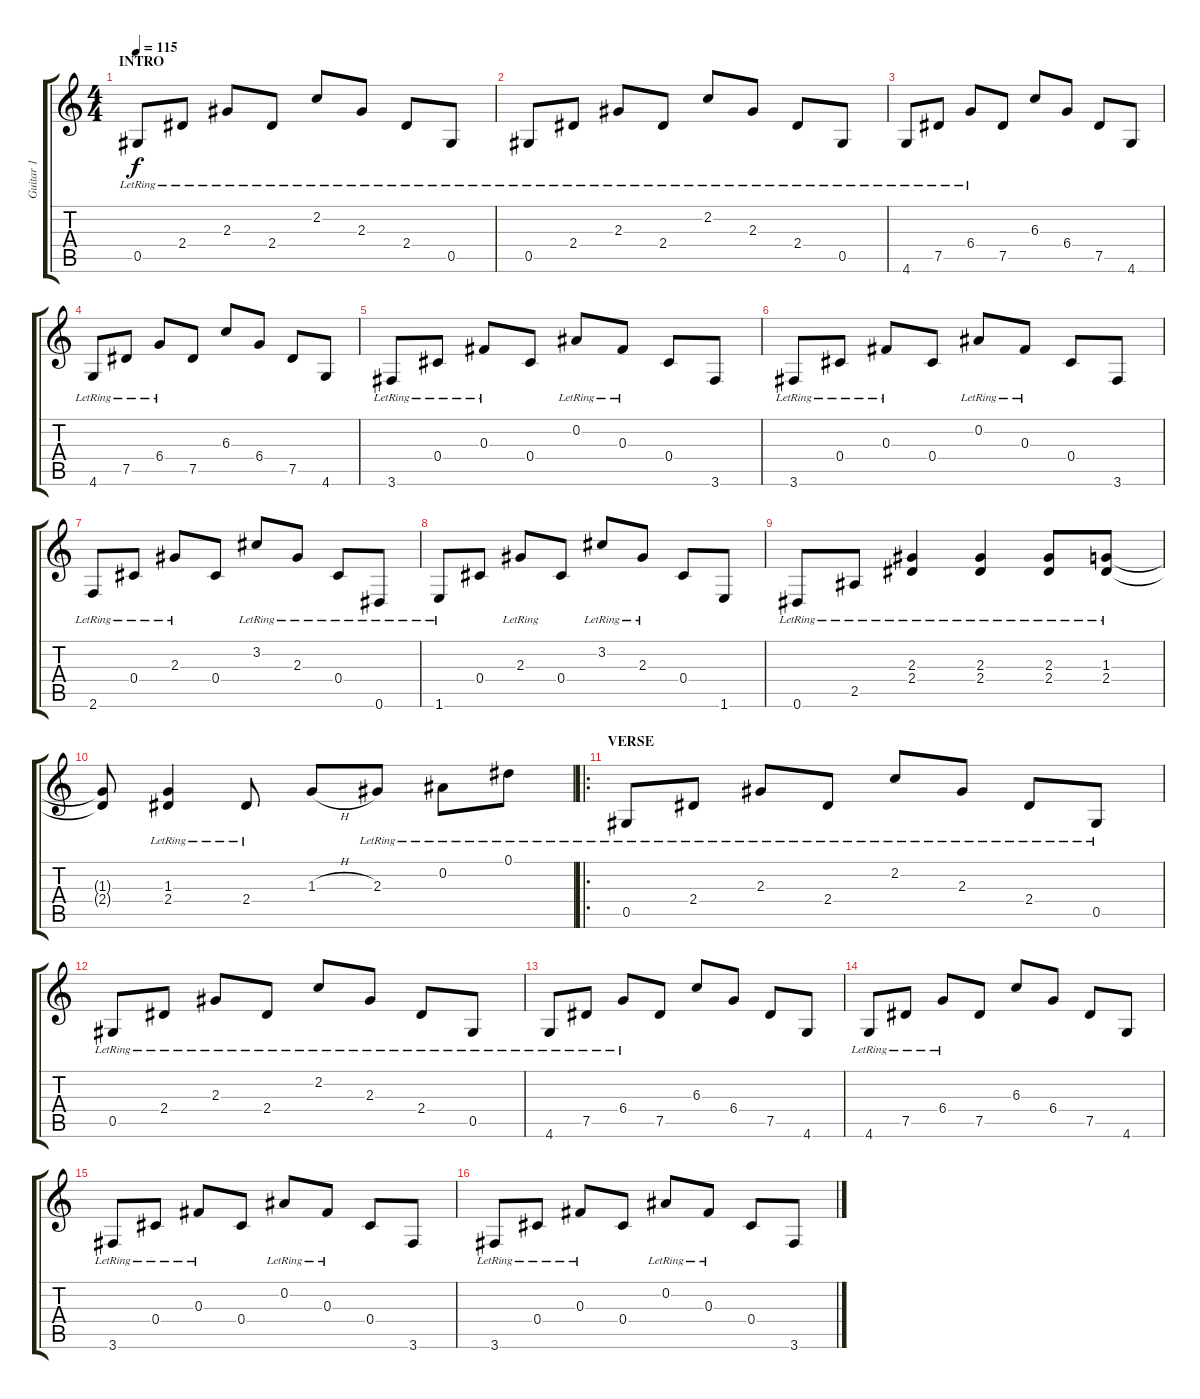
\track ("Guitar 1" "Guitar 1") {instrument acousticguitarsteel}
\staff {score tabs}
\tuning (Eb4 Bb3 Gb3 Db3 Ab2 Eb2) {hide}
\ts (4 4)
\section ("" "INTRO")
\tempo 115
\clef g2
\ks c
0.5{lr}.8{dy f instrument acousticguitarsteel} 2.4{lr}.8 2.3{lr}.8 2.4{lr}.8 2.2{lr}.8 2.3{lr}.8 2.4{lr}.8 0.5{lr}.8 |
0.5{lr}.8 2.4{lr}.8 2.3{lr}.8 2.4{lr}.8 2.2{lr}.8 2.3{lr}.8 2.4{lr}.8 0.5{lr}.8 |
4.6{lr}.8 7.5{lr}.8 6.4{lr}.8 7.5.8 6.3.8 6.4.8 7.5.8 4.6.8 |
4.6{lr}.8 7.5{lr}.8 6.4{lr}.8 7.5.8 6.3.8 6.4.8 7.5.8 4.6.8 |
3.6{lr}.8 0.4{lr}.8 0.3{lr}.8 0.4.8 0.2{lr}.8 0.3{lr}.8 0.4.8 3.6.8 |
3.6{lr}.8 0.4{lr}.8 0.3{lr}.8 0.4.8 0.2{lr}.8 0.3{lr}.8 0.4.8 3.6.8 |
2.6{lr}.8 0.4{lr}.8 2.3{lr}.8 0.4.8 3.2{lr}.8 2.3{lr}.8 0.4{lr}.8 0.6{lr}.8 |
1.6{lr}.8 0.4.8 2.3{lr}.8 0.4.8 3.2{lr}.8 2.3{lr}.8 0.4.8 1.6.8 |
0.6{lr}.8 2.5{lr}.8 (2.3{lr} 2.4{lr}).4 (2.3{lr} 2.4{lr}).4 (2.3{lr} 2.4{lr}).8 (1.3{lr} 2.4{lr}).8 |
(1.3{t} 2.4{t}).8 (1.3{lr} 2.4{lr}).4 2.4{lr}.8 1.3{h}.8 2.3{lr}.8 0.2{lr}.8 0.1{lr}.8 |
\ro
\section ("" "VERSE")
0.5{lr}.8 2.4{lr}.8 2.3{lr}.8 2.4{lr}.8 2.2{lr}.8 2.3{lr}.8 2.4{lr}.8 0.5{lr}.8 |
0.5{lr}.8 2.4{lr}.8 2.3{lr}.8 2.4{lr}.8 2.2{lr}.8 2.3{lr}.8 2.4{lr}.8 0.5{lr}.8 |
4.6{lr}.8 7.5{lr}.8 6.4{lr}.8 7.5.8 6.3.8 6.4.8 7.5.8 4.6.8 |
4.6{lr}.8 7.5{lr}.8 6.4{lr}.8 7.5.8 6.3.8 6.4.8 7.5.8 4.6.8 |
3.6{lr}.8 0.4{lr}.8 0.3{lr}.8 0.4.8 0.2{lr}.8 0.3{lr}.8 0.4.8 3.6.8 |
3.6{lr}.8 0.4{lr}.8 0.3{lr}.8 0.4.8 0.2{lr}.8 0.3{lr}.8 0.4.8 3.6.8
